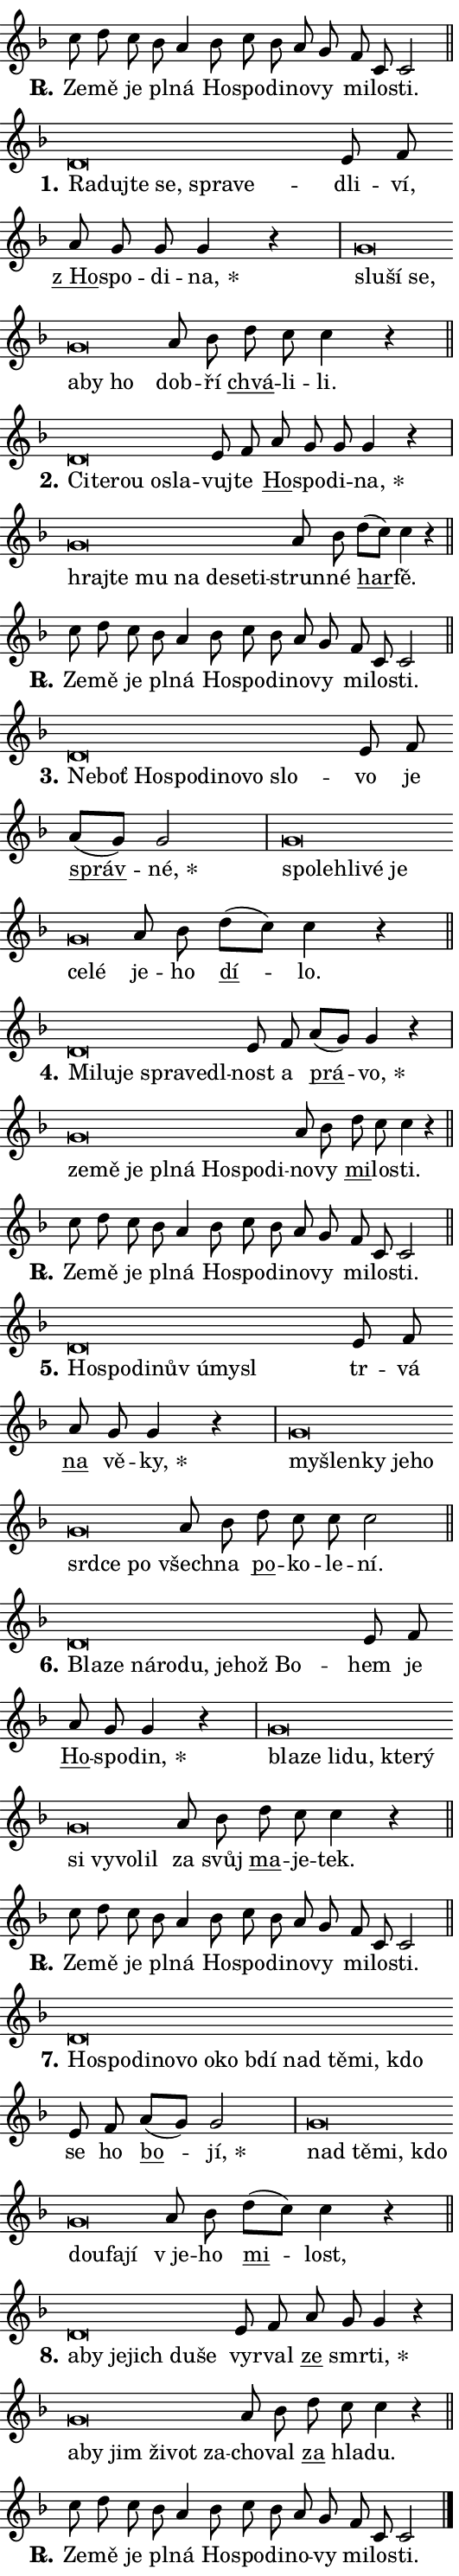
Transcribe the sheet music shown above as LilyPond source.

\version "2.24.0"
\header { tagline = "" }
\paper {
  indent = 0\cm
  top-margin = 0\cm
  right-margin = 0.13\cm % to fit lyric hyphens
  bottom-margin = 0\cm
  left-margin = 0\cm
  paper-width = 9\cm
  page-breaking = #ly:one-page-breaking
  system-system-spacing.basic-distance = #11
  score-system-spacing.basic-distance = #11
  ragged-last = ##f
}


%% Author: Thomas Morley
%% https://lists.gnu.org/archive/html/lilypond-user/2020-05/msg00002.html
#(define (line-position grob)
"Returns position of @var[grob} in current system:
   @code{'start}, if at first time-step
   @code{'end}, if at last time-step
   @code{'middle} otherwise
"
  (let* ((col (ly:item-get-column grob))
         (ln (ly:grob-object col 'left-neighbor))
         (rn (ly:grob-object col 'right-neighbor))
         (col-to-check-left (if (ly:grob? ln) ln col))
         (col-to-check-right (if (ly:grob? rn) rn col))
         (break-dir-left
           (and
             (ly:grob-property col-to-check-left 'non-musical #f)
             (ly:item-break-dir col-to-check-left)))
         (break-dir-right
           (and
             (ly:grob-property col-to-check-right 'non-musical #f)
             (ly:item-break-dir col-to-check-right))))
        (cond ((eqv? 1 break-dir-left) 'start)
              ((eqv? -1 break-dir-right) 'end)
              (else 'middle))))

#(define (tranparent-at-line-position vctor)
  (lambda (grob)
  "Relying on @code{line-position} select the relevant enry from @var{vctor}.
Used to determine transparency,"
    (case (line-position grob)
      ((end) (not (vector-ref vctor 0)))
      ((middle) (not (vector-ref vctor 1)))
      ((start) (not (vector-ref vctor 2))))))

noteHeadBreakVisibility =
#(define-music-function (break-visibility)(vector?)
"Makes @code{NoteHead}s transparent relying on @var{break-visibility}"
#{
  \override NoteHead.transparent =
    #(tranparent-at-line-position break-visibility)
#})

#(define delete-ledgers-for-transparent-note-heads
  (lambda (grob)
    "Reads whether a @code{NoteHead} is transparent.
If so this @code{NoteHead} is removed from @code{'note-heads} from
@var{grob}, which is supposed to be @code{LedgerLineSpanner}.
As a result ledgers are not printed for this @code{NoteHead}"
    (let* ((nhds-array (ly:grob-object grob 'note-heads))
           (nhds-list
             (if (ly:grob-array? nhds-array)
                 (ly:grob-array->list nhds-array)
                 '()))
           ;; Relies on the transparent-property being done before
           ;; Staff.LedgerLineSpanner.after-line-breaking is executed.
           ;; This is fragile ...
           (to-keep
             (remove
               (lambda (nhd)
                 (ly:grob-property nhd 'transparent #f))
               nhds-list)))
      ;; TODO find a better method to iterate over grob-arrays, similiar
      ;; to filter/remove etc for lists
      ;; For now rebuilt from scratch
      (set! (ly:grob-object grob 'note-heads)  '())
      (for-each
        (lambda (nhd)
          (ly:pointer-group-interface::add-grob grob 'note-heads nhd))
        to-keep))))

squashNotes = {
  \override NoteHead.X-extent = #'(-0.2 . 0.2)
  \override NoteHead.Y-extent = #'(-0.75 . 0)
  \override NoteHead.stencil =
    #(lambda (grob)
       (let ((pos (ly:grob-property grob 'staff-position)))
         (begin
           (if (< pos -7) (display "ERROR: Lower brevis then expected\n") (display ""))
           (if (<= pos -6) ly:text-interface::print ly:note-head::print))))
}
unSquashNotes = {
  \revert NoteHead.X-extent
  \revert NoteHead.Y-extent
  \revert NoteHead.stencil
}

hideNotes = \noteHeadBreakVisibility #begin-of-line-visible
unHideNotes = \noteHeadBreakVisibility #all-visible

% work-around for resetting accidentals
% https://lilypond.org/doc/v2.23/Documentation/notation/displaying-rhythms#unmetered-music
cadenzaMeasure = {
  \cadenzaOff
  \partial 1024 s1024
  \cadenzaOn
}

#(define-markup-command (accent layout props text) (markup?)
  "Underline accented syllable"
  (interpret-markup layout props
    #{\markup \override #'(offset . 4.3) \underline { #text }#}))

responsum = \markup \concat {
  "R" \hspace #-1.05 \path #0.1 #'((moveto 0 0.07) (lineto 0.9 0.8)) \hspace #0.05 "."
}

spaceSize = #0.6828661417322834 % exact space size for TeX Gyre Schola

\layout {
  \context {
    \Staff
    \remove "Time_signature_engraver"
    \override LedgerLineSpanner.after-line-breaking = #delete-ledgers-for-transparent-note-heads
  }
  \context {
    \Lyrics {
      \override LyricSpace.minimum-distance = \spaceSize
      \override LyricText.font-name = #"TeX Gyre Schola"
      \override LyricText.font-size = 1
      \override StanzaNumber.font-name = #"TeX Gyre Schola Bold"
      \override StanzaNumber.font-size = 1
    }
  }
  \context {
    \Score 
    \override NoteHead.text =
      #(lambda (grob) 
        (let ((pos (ly:grob-property grob 'staff-position)))
          #{\markup {
            \combine
              \halign #-0.55 \raise #(if (= pos -6) 0 0.5) \override #'(thickness . 2) \draw-line #'(3.2 . 0)
              \musicglyph "noteheads.sM1"
          }#}))
  }
}

% magnetic-lyrics.ily
%
%   written by
%     Jean Abou Samra <jean@abou-samra.fr>
%     Werner Lemberg <wl@gnu.org>
%
%   adapted by
%     Jiri Hon <jiri.hon@gmail.com>
%
% Version 2022-Apr-15

% https://www.mail-archive.com/lilypond-user@gnu.org/msg149350.html

#(define (Left_hyphen_pointer_engraver context)
   "Collect syllable-hyphen-syllable occurrences in lyrics and store
them in properties.  This engraver only looks to the left.  For
example, if the lyrics input is @code{foo -- bar}, it does the
following.

@itemize @bullet
@item
Set the @code{text} property of the @code{LyricHyphen} grob between
@q{foo} and @q{bar} to @code{foo}.

@item
Set the @code{left-hyphen} property of the @code{LyricText} grob with
text @q{foo} to the @code{LyricHyphen} grob between @q{foo} and
@q{bar}.
@end itemize

Use this auxiliary engraver in combination with the
@code{lyric-@/text::@/apply-@/magnetic-@/offset!} hook."
   (let ((hyphen #f)
         (text #f))
     (make-engraver
      (acknowledgers
       ((lyric-syllable-interface engraver grob source-engraver)
        (set! text grob)))
      (end-acknowledgers
       ((lyric-hyphen-interface engraver grob source-engraver)
        ;(when (not (grob::has-interface grob 'lyric-space-interface))
          (set! hyphen grob)));)
      ((stop-translation-timestep engraver)
       (when (and text hyphen)
         (ly:grob-set-object! text 'left-hyphen hyphen))
       (set! text #f)
       (set! hyphen #f)))))

#(define (lyric-text::apply-magnetic-offset! grob)
   "If the space between two syllables is less than the value in
property @code{LyricText@/.details@/.squash-threshold}, move the right
syllable to the left so that it gets concatenated with the left
syllable.

Use this function as a hook for
@code{LyricText@/.after-@/line-@/breaking} if the
@code{Left_@/hyphen_@/pointer_@/engraver} is active."
   (let ((hyphen (ly:grob-object grob 'left-hyphen #f)))
     (when hyphen
       (let ((left-text (ly:spanner-bound hyphen LEFT)))
         (when (grob::has-interface left-text 'lyric-syllable-interface)
           (let* ((common (ly:grob-common-refpoint grob left-text X))
                  (this-x-ext (ly:grob-extent grob common X))
                  (left-x-ext
                   (begin
                     ;; Trigger magnetism for left-text.
                     (ly:grob-property left-text 'after-line-breaking)
                     (ly:grob-extent left-text common X)))
                  ;; `delta` is the gap width between two syllables.
                  (delta (- (interval-start this-x-ext)
                            (interval-end left-x-ext)))
                  (details (ly:grob-property grob 'details))
                  (threshold (assoc-get 'squash-threshold details 0.2)))
             (when (< delta threshold)
               (let* (;; We have to manipulate the input text so that
                      ;; ligatures crossing syllable boundaries are not
                      ;; disabled.  For languages based on the Latin
                      ;; script this is essentially a beautification.
                      ;; However, for non-Western scripts it can be a
                      ;; necessity.
                      (lt (ly:grob-property left-text 'text))
                      (rt (ly:grob-property grob 'text))
                      (is-space (grob::has-interface hyphen 'lyric-space-interface))
                      (space (if is-space " " ""))
                      (extra-delta (if is-space spaceSize 0))
                      ;; Append new syllable.
                      (ltrt-space (if (and (string? lt) (string? rt))
                                (string-append lt space rt)
                                (make-concat-markup (list lt space rt))))
                      ;; Right-align `ltrt` to the right side.
                      (ltrt-space-markup (grob-interpret-markup
                               grob
                               (make-translate-markup
                                (cons (interval-length this-x-ext) 0)
                                (make-right-align-markup ltrt-space)))))
                 (begin
                   ;; Don't print `left-text`.
                   (ly:grob-set-property! left-text 'stencil #f)
                   ;; Set text and stencil (which holds all collected
                   ;; syllables so far) and shift it to the left.
                   (ly:grob-set-property! grob 'text ltrt-space)
                   (ly:grob-set-property! grob 'stencil ltrt-space-markup)
                   (ly:grob-translate-axis! grob (- (- delta extra-delta)) X))))))))))


#(define (lyric-hyphen::displace-bounds-first grob)
   ;; Make very sure this callback isn't triggered too early.
   (let ((left (ly:spanner-bound grob LEFT))
         (right (ly:spanner-bound grob RIGHT)))
     (ly:grob-property left 'after-line-breaking)
     (ly:grob-property right 'after-line-breaking)
     (ly:lyric-hyphen::print grob)))

squashThreshold = #0.4

\layout {
  \context {
    \Lyrics
    \consists #Left_hyphen_pointer_engraver
    \override LyricText.after-line-breaking =
      #lyric-text::apply-magnetic-offset!
    \override LyricHyphen.stencil = #lyric-hyphen::displace-bounds-first
    \override LyricText.details.squash-threshold = \squashThreshold
    \override LyricHyphen.minimum-distance = 0
    \override LyricHyphen.minimum-length = \squashThreshold
  }
}

squashText = \override LyricText.details.squash-threshold = 9999
unSquashText = \override LyricText.details.squash-threshold = \squashThreshold

leftText = \override LyricText.self-alignment-X = #LEFT
unLeftText = \revert LyricText.self-alignment-X

starOffset = #(lambda (grob) 
                (let ((x_offset (ly:self-alignment-interface::aligned-on-x-parent grob)))
                  (if (= x_offset 0) 0 (+ x_offset 1.2))))

star = #(define-music-function (syllable)(string?)
"Append star separator at the end of a syllable"
#{
  \once \override LyricText.X-offset = #starOffset
  \lyricmode { \markup {
    #syllable
    \override #'((font-name . "TeX Gyre Schola Bold")) \hspace #0.2 \lower #0.65 \larger "*"
  } }
#})

starAccent = #(define-music-function (syllable)(string?)
"Append star separator at the end of a syllable and make accent"
#{
  \once \override LyricText.X-offset = #starOffset
  \lyricmode { \markup {
    \accent #syllable
    \override #'((font-name . "TeX Gyre Schola Bold")) \hspace #0.2 \lower #0.65 \larger "*"
  } }
#})

breath = #(define-music-function (syllable)(string?)
"Append breathing indicator at the end of a syllable"
#{
  \lyricmode { \markup { #syllable "+" } }
#})

optionalBreath = #(define-music-function (syllable)(string?)
"Append optional breathing indicator at the end of a syllable"
#{
  \lyricmode { \markup { #syllable "(+)" } }
#})


\score {
    <<
        \new Voice = "melody" { \cadenzaOn \key f \major \relative { c''8 d c bes a4 \bar "" bes8 c bes \bar "" a g \bar "" f c c2 \cadenzaMeasure \bar "||" \break } }
        \new Lyrics \lyricsto "melody" { \lyricmode { \set stanza = \responsum
Ze -- mě je pl -- ná Ho -- spo -- di -- no -- vy mi -- lo -- sti. } }
    >>
    \layout {}
}

\score {
    <<
        \new Voice = "melody" { \cadenzaOn \key f \major \relative { \squashNotes d'\breve*1/16 \hideNotes \breve*1/16 \bar "" \breve*1/16 \bar "" \breve*1/16 \bar "" \breve*1/16 \breve*1/16 \bar "" \unHideNotes \unSquashNotes e8 f \bar "" a g g g4 r \cadenzaMeasure \bar "|" \squashNotes g\breve*1/16 \hideNotes \breve*1/16 \bar "" \breve*1/16 \bar "" \breve*1/16 \bar "" \breve*1/16 \breve*1/16 \bar "" \unHideNotes \unSquashNotes a8 bes \bar "" d c c4 r \cadenzaMeasure \bar "||" \break } }
        \new Lyrics \lyricsto "melody" { \lyricmode { \set stanza = "1."
\leftText Ra -- \squashText duj -- te se, spra -- ve -- \unLeftText \unSquashText dli -- ví, \markup \accent "z Ho" -- spo -- di -- \star na, \leftText slu -- \squashText ší se, a -- by ho \unLeftText \unSquashText dob -- ří \markup \accent chvá -- li -- li. } }
    >>
    \layout {}
}

\score {
    <<
        \new Voice = "melody" { \cadenzaOn \key f \major \relative { \squashNotes d'\breve*1/16 \hideNotes \breve*1/16 \bar "" \breve*1/16 \bar "" \breve*1/16 \breve*1/16 \bar "" \unHideNotes \unSquashNotes e8 f \bar "" a g g g4 r \cadenzaMeasure \bar "|" \squashNotes g\breve*1/16 \hideNotes \breve*1/16 \bar "" \breve*1/16 \bar "" \breve*1/16 \bar "" \breve*1/16 \bar "" \breve*1/16 \breve*1/16 \bar "" \unHideNotes \unSquashNotes a8 bes \bar "" d[( c)] c4 r \cadenzaMeasure \bar "||" \break } }
        \new Lyrics \lyricsto "melody" { \lyricmode { \set stanza = "2."
\leftText Ci -- \squashText te -- rou o -- sla -- \unLeftText \unSquashText vuj -- te \markup \accent Ho -- spo -- di -- \star na, \leftText hraj -- \squashText te mu na de -- se -- ti -- \unLeftText \unSquashText strun -- né \markup \accent har -- fě. } }
    >>
    \layout {}
}

\score {
    <<
        \new Voice = "melody" { \cadenzaOn \key f \major \relative { c''8 d c bes a4 \bar "" bes8 c bes \bar "" a g \bar "" f c c2 \cadenzaMeasure \bar "||" \break } }
        \new Lyrics \lyricsto "melody" { \lyricmode { \set stanza = \responsum
Ze -- mě je pl -- ná Ho -- spo -- di -- no -- vy mi -- lo -- sti. } }
    >>
    \layout {}
}

\score {
    <<
        \new Voice = "melody" { \cadenzaOn \key f \major \relative { \squashNotes d'\breve*1/16 \hideNotes \breve*1/16 \bar "" \breve*1/16 \bar "" \breve*1/16 \bar "" \breve*1/16 \bar "" \breve*1/16 \bar "" \breve*1/16 \breve*1/16 \bar "" \unHideNotes \unSquashNotes e8 f \bar "" a[( g)] g2 \cadenzaMeasure \bar "|" \squashNotes g\breve*1/16 \hideNotes \breve*1/16 \bar "" \breve*1/16 \bar "" \breve*1/16 \bar "" \breve*1/16 \bar "" \breve*1/16 \breve*1/16 \bar "" \unHideNotes \unSquashNotes a8 bes \bar "" d[( c)] c4 r \cadenzaMeasure \bar "||" \break } }
        \new Lyrics \lyricsto "melody" { \lyricmode { \set stanza = "3."
\leftText Ne -- \squashText boť Ho -- spo -- di -- no -- vo slo -- \unLeftText \unSquashText vo je \markup \accent správ -- \star né, \leftText spo -- \squashText leh -- li -- vé je ce -- lé \unLeftText \unSquashText je -- ho \markup \accent dí -- lo. } }
    >>
    \layout {}
}

\score {
    <<
        \new Voice = "melody" { \cadenzaOn \key f \major \relative { \squashNotes d'\breve*1/16 \hideNotes \breve*1/16 \bar "" \breve*1/16 \bar "" \breve*1/16 \bar "" \breve*1/16 \breve*1/16 \bar "" \unHideNotes \unSquashNotes e8 f \bar "" a[( g)] g4 r \cadenzaMeasure \bar "|" \squashNotes g\breve*1/16 \hideNotes \breve*1/16 \bar "" \breve*1/16 \bar "" \breve*1/16 \bar "" \breve*1/16 \bar "" \breve*1/16 \bar "" \breve*1/16 \breve*1/16 \bar "" \unHideNotes \unSquashNotes a8 bes \bar "" d c c4 r \cadenzaMeasure \bar "||" \break } }
        \new Lyrics \lyricsto "melody" { \lyricmode { \set stanza = "4."
\leftText Mi -- \squashText lu -- je spra -- ve -- dl -- \unLeftText \unSquashText nost a \markup \accent prá -- \star vo, \leftText ze -- \squashText mě je pl -- ná Ho -- spo -- di -- \unLeftText \unSquashText no -- vy \markup \accent mi -- lo -- sti. } }
    >>
    \layout {}
}

\score {
    <<
        \new Voice = "melody" { \cadenzaOn \key f \major \relative { c''8 d c bes a4 \bar "" bes8 c bes \bar "" a g \bar "" f c c2 \cadenzaMeasure \bar "||" \break } }
        \new Lyrics \lyricsto "melody" { \lyricmode { \set stanza = \responsum
Ze -- mě je pl -- ná Ho -- spo -- di -- no -- vy mi -- lo -- sti. } }
    >>
    \layout {}
}

\score {
    <<
        \new Voice = "melody" { \cadenzaOn \key f \major \relative { \squashNotes d'\breve*1/16 \hideNotes \breve*1/16 \bar "" \breve*1/16 \bar "" \breve*1/16 \bar "" \breve*1/16 \bar "" \breve*1/16 \breve*1/16 \bar "" \unHideNotes \unSquashNotes e8 f \bar "" a g g4 r \cadenzaMeasure \bar "|" \squashNotes g\breve*1/16 \hideNotes \breve*1/16 \bar "" \breve*1/16 \bar "" \breve*1/16 \bar "" \breve*1/16 \bar "" \breve*1/16 \bar "" \breve*1/16 \breve*1/16 \bar "" \unHideNotes \unSquashNotes a8 bes \bar "" d c c c2 \cadenzaMeasure \bar "||" \break } }
        \new Lyrics \lyricsto "melody" { \lyricmode { \set stanza = "5."
\leftText Ho -- \squashText spo -- di -- nův ú -- my -- sl \unLeftText \unSquashText tr -- vá \markup \accent na vě -- \star ky, \leftText my -- \squashText šlen -- ky je -- ho srd -- ce po \unLeftText \unSquashText všech -- na \markup \accent po -- ko -- le -- ní. } }
    >>
    \layout {}
}

\score {
    <<
        \new Voice = "melody" { \cadenzaOn \key f \major \relative { \squashNotes d'\breve*1/16 \hideNotes \breve*1/16 \bar "" \breve*1/16 \bar "" \breve*1/16 \bar "" \breve*1/16 \bar "" \breve*1/16 \bar "" \breve*1/16 \breve*1/16 \bar "" \unHideNotes \unSquashNotes e8 f \bar "" a g g4 r \cadenzaMeasure \bar "|" \squashNotes g\breve*1/16 \hideNotes \breve*1/16 \bar "" \breve*1/16 \bar "" \breve*1/16 \bar "" \breve*1/16 \bar "" \breve*1/16 \bar "" \breve*1/16 \bar "" \breve*1/16 \bar "" \breve*1/16 \breve*1/16 \bar "" \unHideNotes \unSquashNotes a8 bes \bar "" d c c4 r \cadenzaMeasure \bar "||" \break } }
        \new Lyrics \lyricsto "melody" { \lyricmode { \set stanza = "6."
\leftText Bla -- \squashText ze ná -- ro -- du, je -- hož Bo -- \unLeftText \unSquashText hem je \markup \accent Ho -- spo -- \star din, \leftText bla -- \squashText ze li -- du, kte -- rý si vy -- vo -- lil \unLeftText \unSquashText za svůj \markup \accent ma -- je -- tek. } }
    >>
    \layout {}
}

\score {
    <<
        \new Voice = "melody" { \cadenzaOn \key f \major \relative { c''8 d c bes a4 \bar "" bes8 c bes \bar "" a g \bar "" f c c2 \cadenzaMeasure \bar "||" \break } }
        \new Lyrics \lyricsto "melody" { \lyricmode { \set stanza = \responsum
Ze -- mě je pl -- ná Ho -- spo -- di -- no -- vy mi -- lo -- sti. } }
    >>
    \layout {}
}

\score {
    <<
        \new Voice = "melody" { \cadenzaOn \key f \major \relative { \squashNotes d'\breve*1/16 \hideNotes \breve*1/16 \bar "" \breve*1/16 \bar "" \breve*1/16 \bar "" \breve*1/16 \bar "" \breve*1/16 \bar "" \breve*1/16 \bar "" \breve*1/16 \bar "" \breve*1/16 \bar "" \breve*1/16 \bar "" \breve*1/16 \breve*1/16 \bar "" \unHideNotes \unSquashNotes e8 f \bar "" a[( g)] g2 \cadenzaMeasure \bar "|" \squashNotes g\breve*1/16 \hideNotes \breve*1/16 \bar "" \breve*1/16 \bar "" \breve*1/16 \bar "" \breve*1/16 \bar "" \breve*1/16 \breve*1/16 \bar "" \unHideNotes \unSquashNotes a8 bes \bar "" d[( c)] c4 r \cadenzaMeasure \bar "||" \break } }
        \new Lyrics \lyricsto "melody" { \lyricmode { \set stanza = "7."
\leftText Ho -- \squashText spo -- di -- no -- vo o -- ko bdí nad tě -- mi, kdo \unLeftText \unSquashText se ho \markup \accent bo -- \star jí, \leftText nad \squashText tě -- mi, kdo dou -- fa -- jí \unLeftText \unSquashText "v je" -- ho \markup \accent mi -- lost, } }
    >>
    \layout {}
}

\score {
    <<
        \new Voice = "melody" { \cadenzaOn \key f \major \relative { \squashNotes d'\breve*1/16 \hideNotes \breve*1/16 \bar "" \breve*1/16 \bar "" \breve*1/16 \bar "" \breve*1/16 \breve*1/16 \bar "" \unHideNotes \unSquashNotes e8 f \bar "" a g g4 r \cadenzaMeasure \bar "|" \squashNotes g\breve*1/16 \hideNotes \breve*1/16 \bar "" \breve*1/16 \bar "" \breve*1/16 \bar "" \breve*1/16 \breve*1/16 \bar "" \unHideNotes \unSquashNotes a8 bes \bar "" d c c4 r \cadenzaMeasure \bar "||" \break } }
        \new Lyrics \lyricsto "melody" { \lyricmode { \set stanza = "8."
\leftText a -- \squashText by je -- jich du -- še \unLeftText \unSquashText vy -- rval \markup \accent ze smr -- \star ti, \leftText a -- \squashText by jim ži -- vot za -- \unLeftText \unSquashText cho -- val \markup \accent za hla -- du. } }
    >>
    \layout {}
}

\score {
    <<
        \new Voice = "melody" { \cadenzaOn \key f \major \relative { c''8 d c bes a4 \bar "" bes8 c bes \bar "" a g \bar "" f c c2 \cadenzaMeasure \bar "||" \break } \bar "|." }
        \new Lyrics \lyricsto "melody" { \lyricmode { \set stanza = \responsum
Ze -- mě je pl -- ná Ho -- spo -- di -- no -- vy mi -- lo -- sti. } }
    >>
    \layout {}
}
